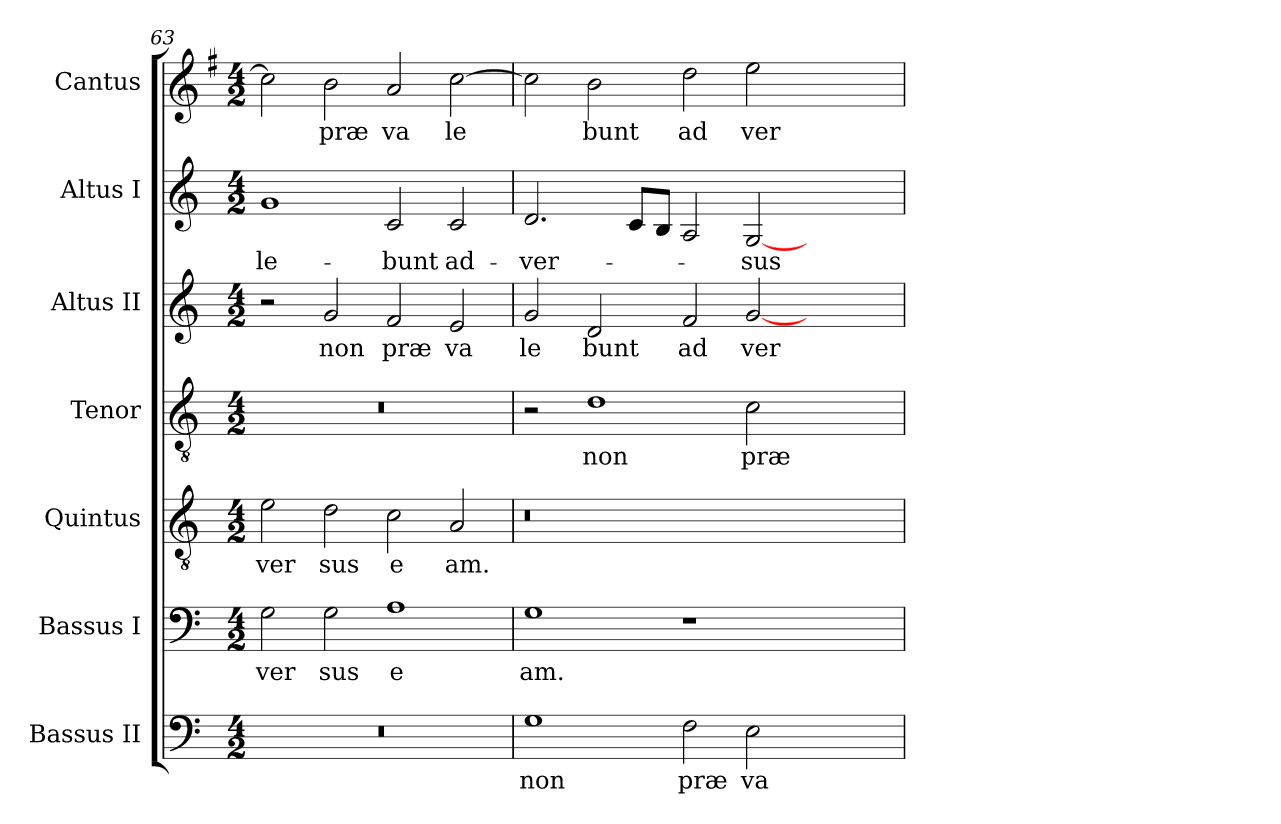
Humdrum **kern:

**kern	**text	**kern	**text	**kern	**text	**kern	**text	**kern	**text	**kern	**text	**kern	**text
*part7	*part7	*part6	*part6	*part5	*part5	*part4	*part4	*part3	*part3	*part2	*part2	*part1	*part1
*staff7	*staff7	*staff6	*staff6	*staff5	*staff5	*staff4	*staff4	*staff3	*staff3	*staff2	*staff2	*staff1	*staff1
*I"Bassus II	*	*I"Bassus I	*	*I"Quintus	*	*I"Tenor	*	*I"Altus II	*	*I"Altus I	*	*I"Cantus	*
!!LO:PB:g=z
*clefF4	*	*clefF4	*	*clefGv2	*	*clefGv2	*	*clefG2	*	*clefG2	*	*clefG2	*
*	*	*	*	*	*	*	*	*	*	*	*	*ITrd-3c-5	*
*	*	*	*	*	*	*	*	*	*	*	*	*k[]	*
*	*	*	*	*	*	*	*	*	*	*	*	*C:	*
*M4/2	*	*M4/2	*	*M4/2	*	*M4/2	*	*M4/2	*	*M4/2	*	*M4/2	*
=63	=63	=63	=63	=63	=63	=63	=63	=63	=63	=63	=63	=63	=63
!	!	!	!LO:LY:b:cj	!	!LO:LY:b:cj	!	!	!	!	!	!LO:LY:b:cj	!	!
0r	.	2G\	ver	2e\	-ver	0r	.	2r	.	1g	-le-	2ff\]	.
!	!	!	!LO:LY:b:cj	!	!LO:LY:b:cj	!	!	!	!LO:LY:b:cj	!	!	!	!LO:LY:b:cj
.	.	2G\	sus	2d\	sus	.	.	2g/	non	.	.	2ee\	præ
!	!	!	!LO:LY:b:cj	!	!LO:LY:b:cj	!	!	!	!LO:LY:b:cj	!	!LO:LY:b:cj	!	!LO:LY:b:cj
.	.	1A	e	2c\	e	.	.	2f/	præ	2c/	-bunt	2dd/	va
!	!	!	!	!	!LO:LY:b:cj	!	!	!	!LO:LY:b:cj	!	!LO:LY:b:cj	!	!LO:LY:b:cj
.	.	.	.	2A/	am.	.	.	2e/	va	2c/	ad-	[>2ff\	le
=64	=64	=64	=64	=64	=64	=64	=64	=64	=64	=64	=64	=64	=64
!	!LO:LY:b:cj	!	!LO:LY:b:cj	!	!	!	!	!	!LO:LY:b:cj	!	!LO:LY:b	!	!
1G	non	1G	am.	0r	.	2r	.	2g/	le	2.d/	-ver-	2ff\]	.
!	!	!	!	!	!	!	!LO:LY:b:cj	!	!LO:LY:b:cj	!	!	!	!LO:LY:b:cj
.	.	.	.	.	.	1d	non	2d/	bunt	.	.	2ee\	bunt
.	.	.	.	.	.	.	.	.	.	8c/L	.	.	.
.	.	.	.	.	.	.	.	.	.	8B/J	.	.	.
!	!LO:LY:b:cj	!LO:N:vis=1	!	!	!	!	!	!	!LO:LY:b:cj	!	!	!	!LO:LY:b:cj
2F\	præ	0r	.	.	.	.	.	2f/	ad	2A/	.	2gg\	ad
!	!LO:LY:b:cj	!	!	!	!	!	!LO:LY:b:cj	!	!LO:LY:b	!	!LO:LY:b	!	!LO:LY:b:cj
2E\	va	.	.	.	.	2c\	præ	[<2g/	ver	[<2G/	-sus	2aa\	ver
1ryy	.	.	.	1ryy	.	1ryy	.	1ryy	.	1ryy	.	1ryy	.
=	=	=	=	=	=	=	=	=	=	=	=	=	=
*-	*-	*-	*-	*-	*-	*-	*-	*-	*-	*-	*-	*-	*-
